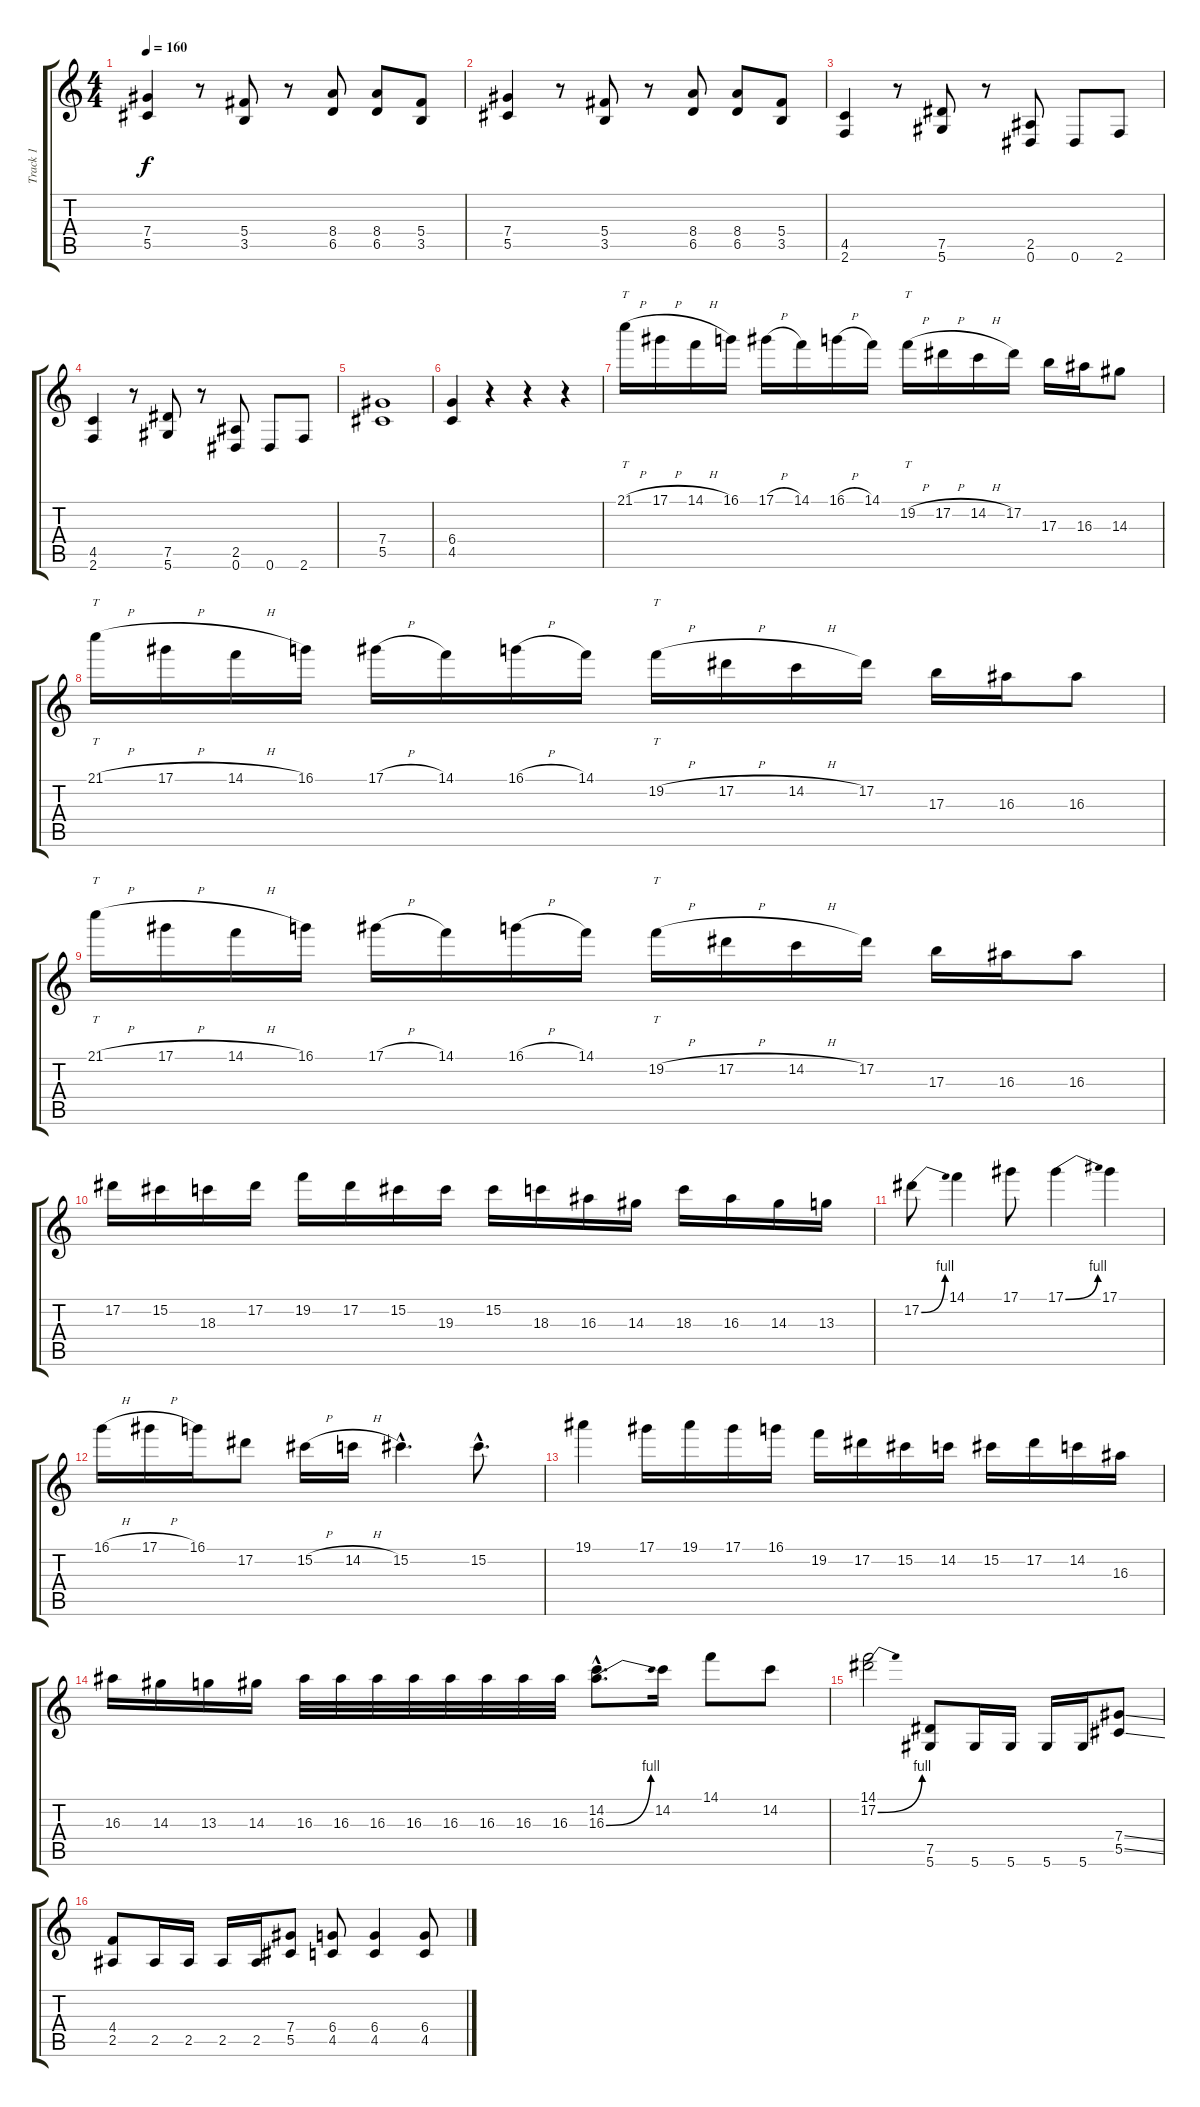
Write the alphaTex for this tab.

\track ("Track 1" "Track 1") {instrument distortionguitar}
\staff {score tabs}
\tuning (Eb4 Bb3 Gb3 Db3 Ab2 Eb2) {hide}
\ts (4 4)
\tempo 160
\clef g2
\ks c
(7.4 5.5).4{dy f} r.8 (5.4 3.5).8 r.8 (8.4 6.5).8 (8.4 6.5).8 (5.4 3.5).8 |
(7.4 5.5).4 r.8 (5.4 3.5).8 r.8 (8.4 6.5).8 (8.4 6.5).8 (5.4 3.5).8 |
(4.5 2.6).4 r.8 (7.5 5.6).8 r.8 (2.5 0.6).8 0.6.8 2.6.8 |
(4.5 2.6).4 r.8 (7.5 5.6).8 r.8 (2.5 0.6).8 0.6.8 2.6.8 |
(7.4 5.5).1 |
(6.4 4.5).4 r.4 r.4 r.4 |
21.1{h}.16{tt} 17.1{h}.16 14.1{h}.16 16.1.16 17.1{h}.16 14.1.16 16.1{h}.16 14.1.16 19.2{h}.16{tt} 17.2{h}.16 14.2{h}.16 17.2.16 17.3.16 16.3.16 14.3.8 |
21.1{h}.16{tt} 17.1{h}.16 14.1{h}.16 16.1.16 17.1{h}.16 14.1.16 16.1{h}.16 14.1.16 19.2{h}.16{tt} 17.2{h}.16 14.2{h}.16 17.2.16 17.3.16 16.3.16 16.3.8 |
21.1{h}.16{tt} 17.1{h}.16 14.1{h}.16 16.1.16 17.1{h}.16 14.1.16 16.1{h}.16 14.1.16 19.2{h}.16{tt} 17.2{h}.16 14.2{h}.16 17.2.16 17.3.16 16.3.16 16.3.8 |
17.2.16 15.2.16 18.3.16 17.2.16 19.2.16 17.2.16 15.2.16 19.3.16 15.2.16 18.3.16 16.3.16 14.3.16 18.3.16 16.3.16 14.3.16 13.3.16 |
17.2{be (bend 0 0 60 4)}.8 14.1.4 17.1.8 17.1{be (bend 0 0 60 4)}.4 17.1.4 |
16.1{h}.16 17.1{h}.16 16.1.16 17.2.8 15.2{h}.16 14.2{h}.16 15.2{hac}.4{d} 15.2{hac}.8{d} |
19.1.4 17.1.16 19.1.16 17.1.16 16.1.16 19.2.16 17.2.16 15.2.16 14.2.16 15.2.16 17.2.16 14.2.16 16.3.16 |
16.3.16 14.3.16 13.3.16 14.3.16 16.3.32 16.3.32 16.3.32 16.3.32 16.3.32 16.3.32 16.3.32 16.3.32 (14.2{hac} 16.3{be (bend 0 0 60 4) hac}).8{d} 14.2.16 14.1.8 14.2.8 |
(14.1 17.2{be (bend 0 0 60 4)}).2 (7.5 5.6).8 5.6.16 5.6.16 5.6.16 5.6.16 (7.4{ss} 5.5{ss}).8 |
(4.4 2.5).8 2.5.16 2.5.16 2.5.16 2.5.16 (7.4 5.5).8 (6.4 4.5).8 (6.4 4.5).4 (6.4 4.5).8
